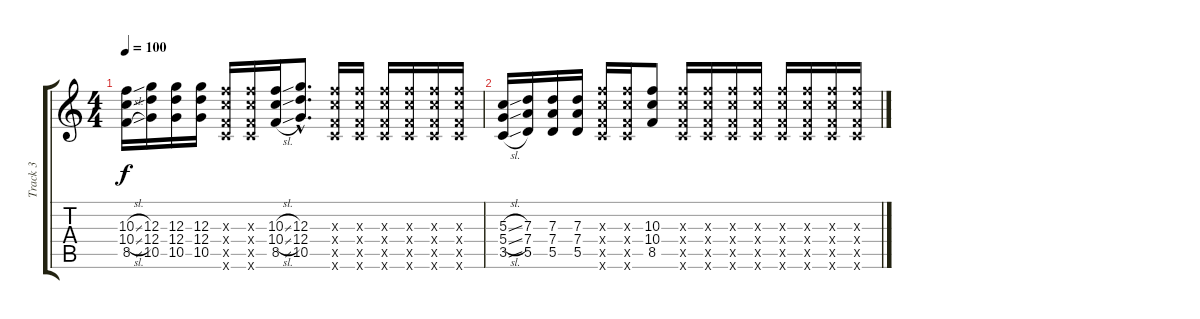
\track ("Track 3" "Track 3") {instrument electricguitarclean}
\staff {score tabs}
\tuning (E4 B3 G3 D3 A2 E2) {hide}
\ts (4 4)
\tempo 100
\clef g2
\ks c
(10.3{sl} 10.4{sl} 8.5{sl}).16{dy f} (12.3 12.4 10.5).16 (12.3 12.4 10.5).16 (12.3 12.4 10.5).16 (10.3{x} 10.4{x} 8.5{x} 8.6{x}).16 (10.3{x} 10.4{x} 8.5{x} 8.6{x}).16 (10.3{sl} 10.4{sl} 8.5{sl}).16 (12.3{hac} 12.4{hac} 10.5{hac}).8{d} (10.3{x} 10.4{x} 8.5{x} 8.6{x}).16 (10.3{x} 10.4{x} 8.5{x} 8.6{x}).16 (10.3{x} 10.4{x} 8.5{x} 8.6{x}).16 (10.3{x} 10.4{x} 8.5{x} 8.6{x}).16 (10.3{x} 10.4{x} 8.5{x} 8.6{x}).16 (10.3{x} 10.4{x} 8.5{x} 8.6{x}).16 |
(5.3{sl} 5.4{sl} 3.5{sl}).16 (7.3 7.4 5.5).16 (7.3 7.4 5.5).16 (7.3 7.4 5.5).16 (10.3{x} 10.4{x} 8.5{x} 8.6{x}).16 (10.3{x} 10.4{x} 8.5{x} 8.6{x}).16 (10.3 10.4 8.5).8 (10.3{x} 10.4{x} 8.5{x} 8.6{x}).16 (10.3{x} 10.4{x} 8.5{x} 8.6{x}).16 (10.3{x} 10.4{x} 8.5{x} 8.6{x}).16 (10.3{x} 10.4{x} 8.5{x} 8.6{x}).16 (10.3{x} 10.4{x} 8.5{x} 8.6{x}).16 (10.3{x} 10.4{x} 8.5{x} 8.6{x}).16 (10.3{x} 10.4{x} 8.5{x} 8.6{x}).16 (10.3{x} 10.4{x} 8.5{x} 8.6{x}).16
